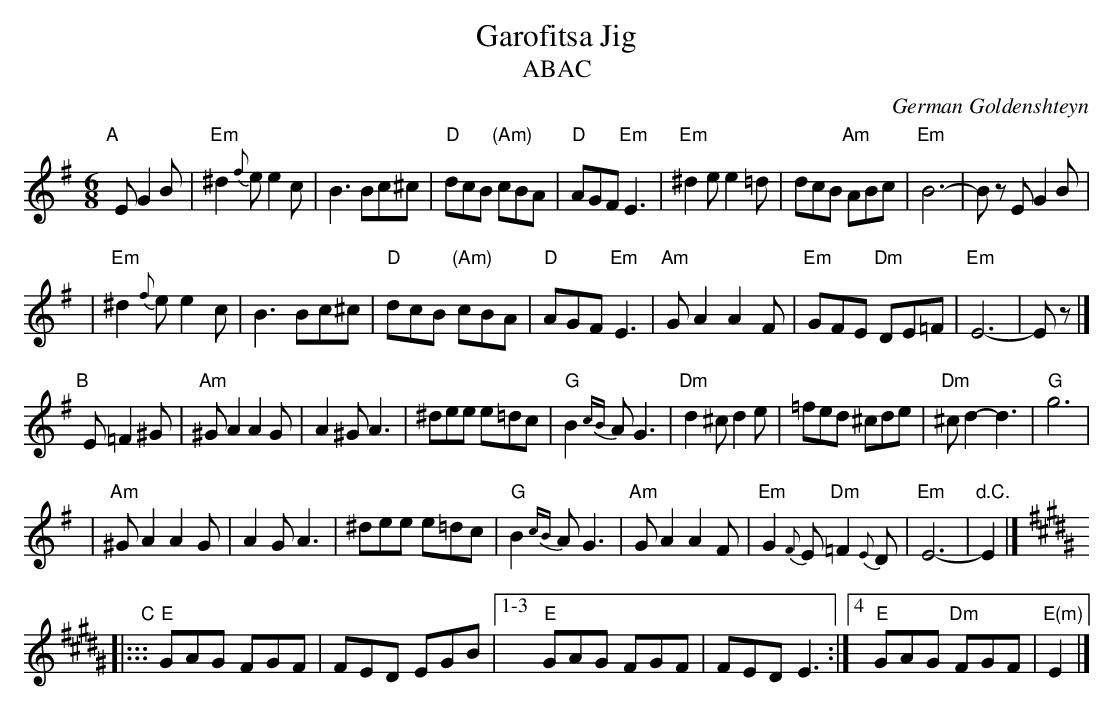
X:1
T: Garofitsa Jig
T: ABAC
O: German Goldenshteyn
M: 6/8
L: 1/8
K: Em
"A"[|]\
E G2B \
| "Em"^d2{f}e e2c | B3 Bc^c | "D"dcB "(Am)"cBA | "D"AGF "Em"E3 \
| "Em"^d2e e2=d | dcB "Am"ABc | "Em"B6- | Bz E G2B |
| "Em"^d2{f}e e2c | B3 Bc^c | "D"dcB "(Am)"cBA | "D"AGF "Em"E3 \
| "Am"GA2 A2F | "Em"GFE "Dm"DE=F | "Em"E6- | Ez |]
"B"[|]\
E =F2^G \
| "Am"^GA2 A2G | A2^G A3 | ^dee e=dc | "G"B2{cB}A G3 \
| "Dm"d2^c d2e | =fed ^cde | "Dm"^cd2- d3 | "G"g6 |
| "Am"^GA2 A2G | A2G A3 | ^dee e=dc | "G"B2{cB}A G3 \
| "Am"GA2 A2F | "Em"G2{F}E "Dm"=F2{E}D | "Em"E6- | "d.C."E2 |]
K:E^d^G
"C"\
|::: "E"GAG FGF | FED EGB |1-3 "E"GAG FGF | FED E3 :|4 "E"GAG "Dm"FGF | "E(m)"E2 |]
